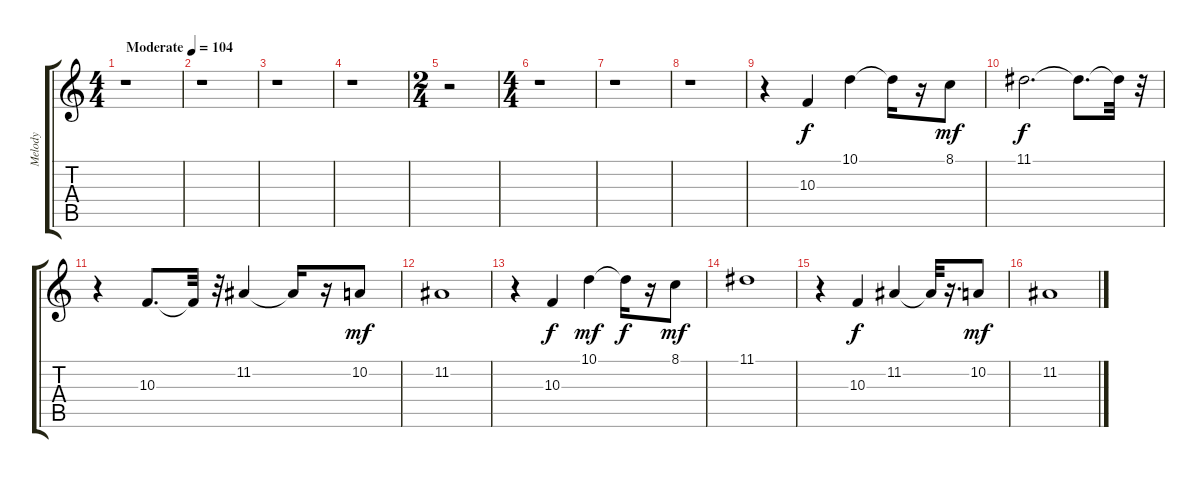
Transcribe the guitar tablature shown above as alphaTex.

\track ("Melody" "Melody") {instrument lead3calliope}
\staff {score tabs}
\tuning (E4 B3 G3 D3 A2 E2) {hide}
\ts (4 4)
\tempo (104 "Moderate")
\clef g2
\ks c
r.1{dy f instrument lead3calliope} |
r.1 |
r.1 |
r.1 |
\ts (2 4)
r.2 |
\ts (4 4)
r.1 |
r.1 |
r.1 |
r.4 10.3.4{volume 12} 10.1.4 10.1{t}.16 r.16 8.1.8{dy mf} |
11.1.2{d dy f} 11.1{t}.8{d} 11.1{t}.32 r.32 |
r.4 10.3.8{d} 10.3{t}.32 r.32 11.2.4 11.2{t}.16 r.16 10.2.8{dy mf} |
11.2.1 |
r.4 10.3.4{dy f} 10.1.4{dy mf} 10.1{t}.16{dy f} r.16 8.1.8{dy mf} |
11.1.1 |
r.4 10.3.4{dy f} 11.2.4 11.2{t}.32 r.16{d} 10.2.8{dy mf} |
11.2.1
